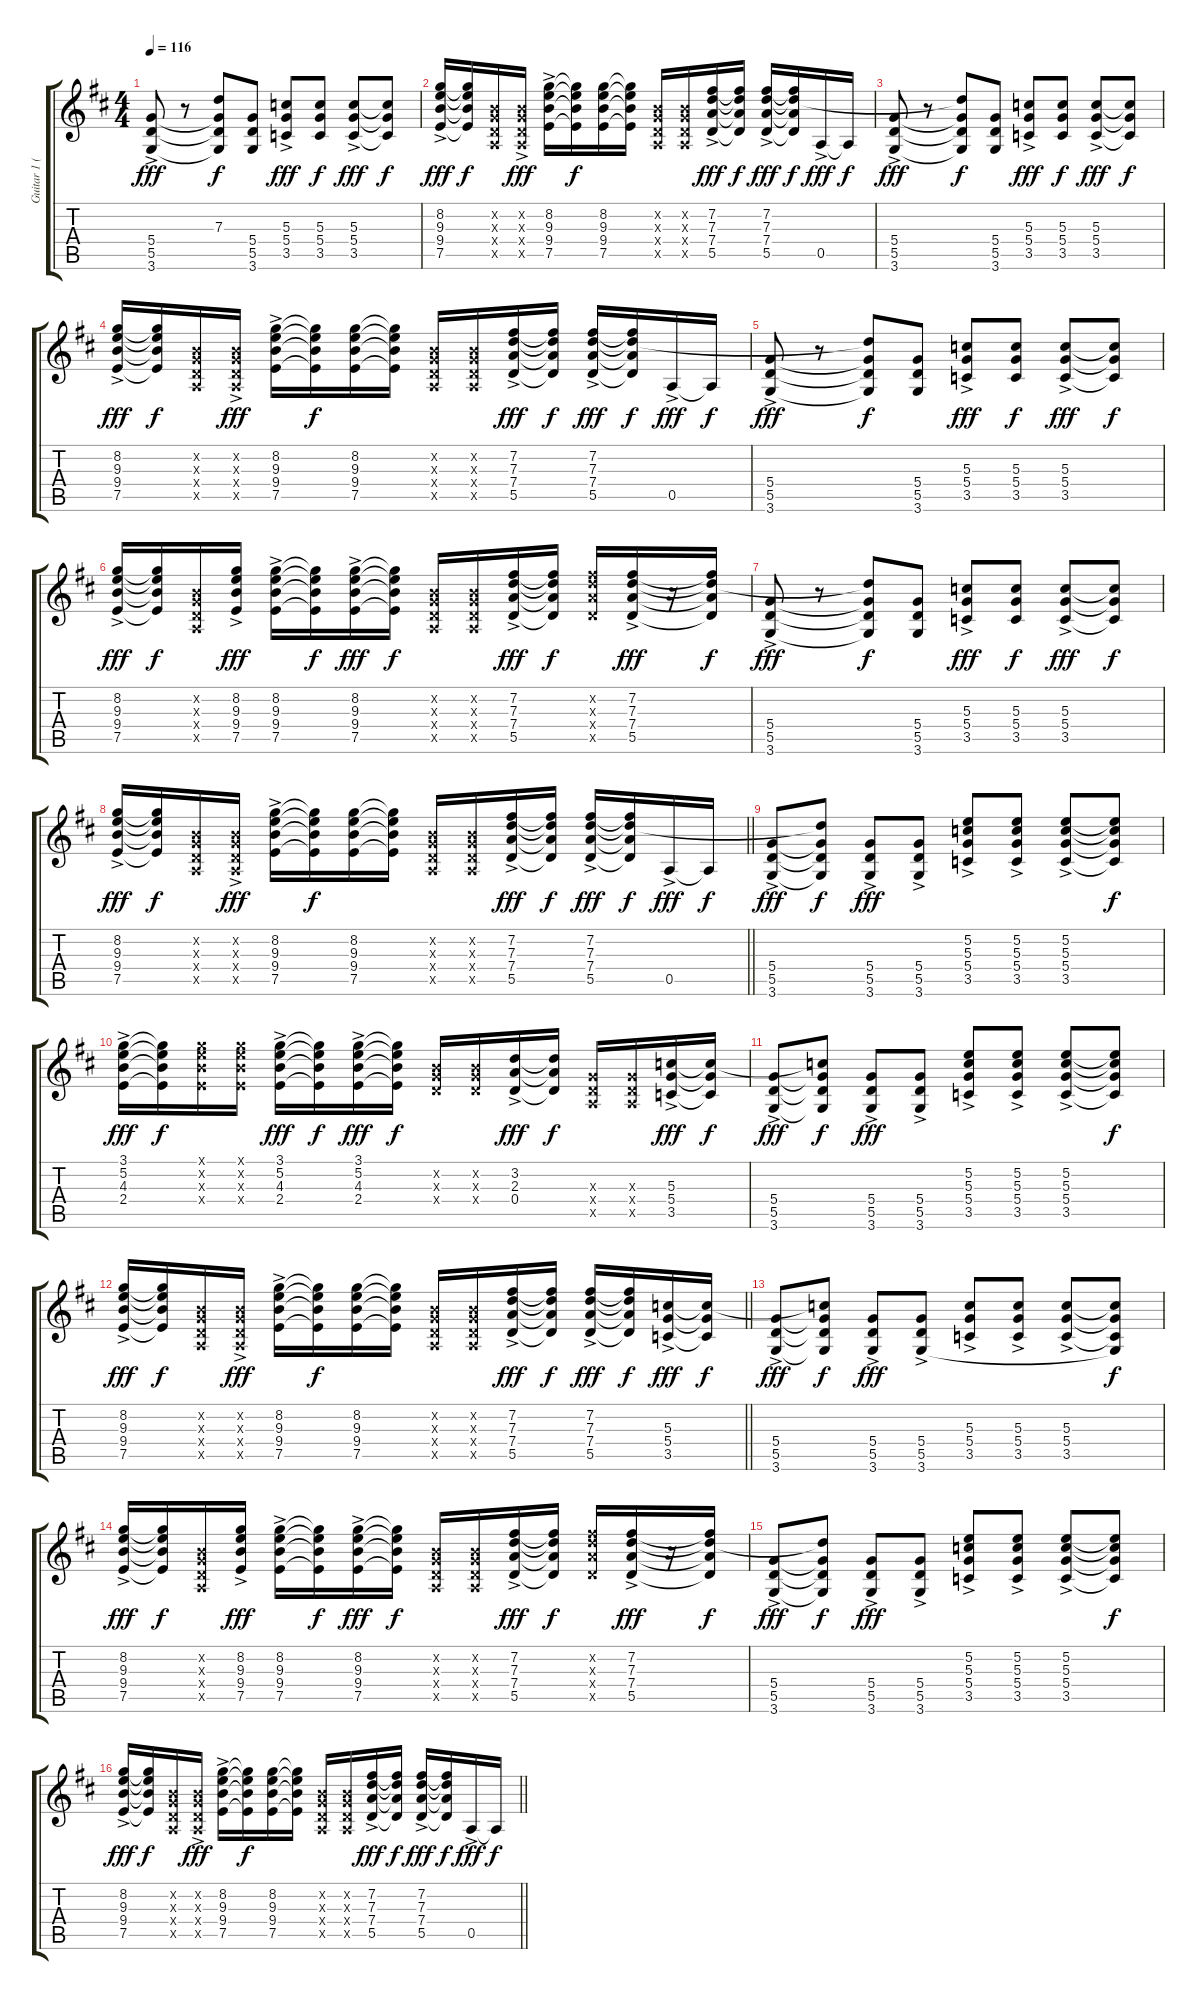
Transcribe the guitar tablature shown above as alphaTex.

\track ("Guitar 1 (Steel)" "Guitar 1 (") {instrument acousticguitarsteel}
\staff {score tabs}
\tuning (E4 B3 G3 D3 A2 E2) {hide}
\ts (4 4)
\tempo 116
\clef g2
\ks d
(5.4{ac} 5.5{ac} 3.6{ac}).8{dy fff} r.8 (7.3{t} 5.4{t} 5.5{t} 3.6{t}).8{dy f} (5.4 5.5 3.6).8 (5.3{ac} 5.4{ac} 3.5{ac}).8{dy fff} (5.3 5.4 3.5).8{dy f} (5.3{ac} 5.4{ac} 3.5{ac}).8{dy fff} (5.3{t} 5.4{t} 3.5{t}).8{dy f} |
(8.2{ac} 9.3{ac} 9.4{ac} 7.5{ac}).16{dy fff} (8.2{t} 9.3{t} 9.4{t} 7.5{t}).16{dy f} (0.2{x} 0.3{x} 0.4{x} 0.5{x}).16 (0.2{ac x} 0.3{ac x} 0.4{ac x} 0.5{ac x}).16{dy fff} (8.2{ac} 9.3{ac} 9.4{ac} 7.5{ac}).16 (8.2{t} 9.3{t} 9.4{t} 7.5{t}).16{dy f} (8.2 9.3 9.4 7.5).16 (8.2{t} 9.3{t} 9.4{t} 7.5{t}).16 (0.2{x} 0.3{x} 0.4{x} 0.5{x}).16 (0.2{x} 0.3{x} 0.4{x} 0.5{x}).16 (7.2{ac} 7.3{ac} 7.4{ac} 5.5{ac}).16{dy fff} (7.2{t} 7.3{t} 7.4{t} 5.5{t}).16{dy f} (7.2{ac} 7.3{ac} 7.4{ac} 5.5{ac}).16{dy fff} (7.2{t} 7.3{t} 7.4{t} 5.5{t}).16{dy f} 0.5{ac}.16{dy fff} 0.5{t}.16{dy f} |
(5.4{ac} 5.5{ac} 3.6{ac}).8{dy fff} r.8 (7.3{t} 5.4{t} 5.5{t} 3.6{t}).8{dy f} (5.4 5.5 3.6).8 (5.3{ac} 5.4{ac} 3.5{ac}).8{dy fff} (5.3 5.4 3.5).8{dy f} (5.3{ac} 5.4{ac} 3.5{ac}).8{dy fff} (5.3{t} 5.4{t} 3.5{t}).8{dy f} |
(8.2{ac} 9.3{ac} 9.4{ac} 7.5{ac}).16{dy fff} (8.2{t} 9.3{t} 9.4{t} 7.5{t}).16{dy f} (0.2{x} 0.3{x} 0.4{x} 0.5{x}).16 (0.2{ac x} 0.3{ac x} 0.4{ac x} 0.5{ac x}).16{dy fff} (8.2{ac} 9.3{ac} 9.4{ac} 7.5{ac}).16 (8.2{t} 9.3{t} 9.4{t} 7.5{t}).16{dy f} (8.2 9.3 9.4 7.5).16 (8.2{t} 9.3{t} 9.4{t} 7.5{t}).16 (0.2{x} 0.3{x} 0.4{x} 0.5{x}).16 (0.2{x} 0.3{x} 0.4{x} 0.5{x}).16 (7.2{ac} 7.3{ac} 7.4{ac} 5.5{ac}).16{dy fff} (7.2{t} 7.3{t} 7.4{t} 5.5{t}).16{dy f} (7.2{ac} 7.3{ac} 7.4{ac} 5.5{ac}).16{dy fff} (7.2{t} 7.3{t} 7.4{t} 5.5{t}).16{dy f} 0.5{ac}.16{dy fff} 0.5{t}.16{dy f} |
(5.4{ac} 5.5{ac} 3.6{ac}).8{dy fff} r.8 (7.3{t} 5.4{t} 5.5{t} 3.6{t}).8{dy f} (5.4 5.5 3.6).8 (5.3{ac} 5.4{ac} 3.5{ac}).8{dy fff} (5.3 5.4 3.5).8{dy f} (5.3{ac} 5.4{ac} 3.5{ac}).8{dy fff} (5.3{t} 5.4{t} 3.5{t}).8{dy f} |
(8.2{ac} 9.3{ac} 9.4{ac} 7.5{ac}).16{dy fff} (8.2{t} 9.3{t} 9.4{t} 7.5{t}).16{dy f} (0.2{x} 0.3{x} 0.4{x} 0.5{x}).16 (8.2{ac} 9.3{ac} 9.4{ac} 7.5{ac}).16{dy fff} (8.2{ac} 9.3{ac} 9.4{ac} 7.5{ac}).16 (8.2{t} 9.3{t} 9.4{t} 7.5{t}).16{dy f} (8.2{ac} 9.3{ac} 9.4{ac} 7.5{ac}).16{dy fff} (8.2{t} 9.3{t} 9.4{t} 7.5{t}).16{dy f} (0.2{x} 0.3{x} 0.4{x} 0.5{x}).16 (0.2{x} 0.3{x} 0.4{x} 0.5{x}).16 (7.2{ac} 7.3{ac} 7.4{ac} 5.5{ac}).16{dy fff} (7.2{t} 7.3{t} 7.4{t} 5.5{t}).16{dy f} (7.2{x} 7.3{x} 7.4{x} 5.5{x}).16 (7.2{ac} 7.3{ac} 7.4{ac} 5.5{ac}).16{dy fff} r.16 (7.2{t} 7.3{t} 7.4{t} 5.5{t}).16{dy f} |
(5.4{ac} 5.5{ac} 3.6{ac}).8{dy fff} r.8 (7.3{t} 5.4{t} 5.5{t} 3.6{t}).8{dy f} (5.4 5.5 3.6).8 (5.3{ac} 5.4{ac} 3.5{ac}).8{dy fff} (5.3 5.4 3.5).8{dy f} (5.3{ac} 5.4{ac} 3.5{ac}).8{dy fff} (5.3{t} 5.4{t} 3.5{t}).8{dy f} |
\barLineRight lightlight
(8.2{ac} 9.3{ac} 9.4{ac} 7.5{ac}).16{dy fff} (8.2{t} 9.3{t} 9.4{t} 7.5{t}).16{dy f} (0.2{x} 0.3{x} 0.4{x} 0.5{x}).16 (0.2{ac x} 0.3{ac x} 0.4{ac x} 0.5{ac x}).16{dy fff} (8.2{ac} 9.3{ac} 9.4{ac} 7.5{ac}).16 (8.2{t} 9.3{t} 9.4{t} 7.5{t}).16{dy f} (8.2 9.3 9.4 7.5).16 (8.2{t} 9.3{t} 9.4{t} 7.5{t}).16 (0.2{x} 0.3{x} 0.4{x} 0.5{x}).16 (0.2{x} 0.3{x} 0.4{x} 0.5{x}).16 (7.2{ac} 7.3{ac} 7.4{ac} 5.5{ac}).16{dy fff} (7.2{t} 7.3{t} 7.4{t} 5.5{t}).16{dy f} (7.2{ac} 7.3{ac} 7.4{ac} 5.5{ac}).16{dy fff} (7.2{t} 7.3{t} 7.4{t} 5.5{t}).16{dy f} 0.5{ac}.16{dy fff} 0.5{t}.16{dy f} |
(5.4{ac} 5.5{ac} 3.6{ac}).8{dy fff} (7.3{t} 5.4{t} 5.5{t} 3.6{t}).8{dy f} (5.4{ac} 5.5{ac} 3.6{ac}).8{dy fff} (5.4{ac} 5.5{ac} 3.6{ac}).8 (5.2{ac} 5.3{ac} 5.4{ac} 3.5{ac}).8 (5.2{ac} 5.3{ac} 5.4{ac} 3.5{ac}).8 (5.2{ac} 5.3{ac} 5.4{ac} 3.5{ac}).8 (5.2{t} 5.3{t} 5.4{t} 3.5{t}).8{dy f} |
(3.1{ac} 5.2{ac} 4.3{ac} 2.4{ac}).16{dy fff} (3.1{t} 5.2{t} 4.3{t} 2.4{t}).16{dy f} (3.1{x} 5.2{x} 4.3{x} 2.4{x}).16 (3.1{x} 5.2{x} 4.3{x} 2.4{x}).16 (3.1{ac} 5.2{ac} 4.3{ac} 2.4{ac}).16{dy fff} (3.1{t} 5.2{t} 4.3{t} 2.4{t}).16{dy f} (3.1{ac} 5.2{ac} 4.3{ac} 2.4{ac}).16{dy fff} (3.1{t} 5.2{t} 4.3{t} 2.4{t}).16{dy f} (0.2{x} 0.3{x} 0.4{x}).16 (0.2{x} 0.3{x} 0.4{x}).16 (3.2{ac} 2.3{ac} 0.4{ac}).16{dy fff} (3.2{t} 2.3{t} 0.4{t}).16{dy f} (0.3{x} 0.4{x} 0.5{x}).16 (0.3{x} 0.4{x} 0.5{x}).16 (5.3{ac} 5.4{ac} 3.5{ac}).16{dy fff} (5.3{t} 5.4{t} 3.5{t}).16{dy f} |
(5.4{ac} 5.5{ac} 3.6{ac}).8{dy fff} (5.3{t} 5.4{t} 5.5{t} 3.6{t}).8{dy f} (5.4{ac} 5.5{ac} 3.6{ac}).8{dy fff} (5.4{ac} 5.5{ac} 3.6{ac}).8 (5.2{ac} 5.3{ac} 5.4{ac} 3.5{ac}).8 (5.2{ac} 5.3{ac} 5.4{ac} 3.5{ac}).8 (5.2{ac} 5.3{ac} 5.4{ac} 3.5{ac}).8 (5.2{t} 5.3{t} 5.4{t} 3.5{t}).8{dy f} |
\barLineRight lightlight
(8.2{ac} 9.3{ac} 9.4{ac} 7.5{ac}).16{dy fff} (8.2{t} 9.3{t} 9.4{t} 7.5{t}).16{dy f} (0.2{x} 0.3{x} 0.4{x} 0.5{x}).16 (0.2{ac x} 0.3{ac x} 0.4{ac x} 0.5{ac x}).16{dy fff} (8.2{ac} 9.3{ac} 9.4{ac} 7.5{ac}).16 (8.2{t} 9.3{t} 9.4{t} 7.5{t}).16{dy f} (8.2 9.3 9.4 7.5).16 (8.2{t} 9.3{t} 9.4{t} 7.5{t}).16 (0.2{x} 0.3{x} 0.4{x} 0.5{x}).16 (0.2{x} 0.3{x} 0.4{x} 0.5{x}).16 (7.2{ac} 7.3{ac} 7.4{ac} 5.5{ac}).16{dy fff} (7.2{t} 7.3{t} 7.4{t} 5.5{t}).16{dy f} (7.2{ac} 7.3{ac} 7.4{ac} 5.5{ac}).16{dy fff} (7.2{t} 7.3{t} 7.4{t} 5.5{t}).16{dy f} (5.3{ac} 5.4{ac} 3.5{ac}).16{dy fff} (5.3{t} 5.4{t} 3.5{t}).16{dy f} |
(5.4{ac} 5.5{ac} 3.6{ac}).8{dy fff} (5.3{t} 5.4{t} 5.5{t} 3.6{t}).8{dy f} (5.4{ac} 5.5{ac} 3.6{ac}).8{dy fff} (5.4{ac} 5.5{ac} 3.6{ac}).8 (5.3 5.4{ac} 3.5{ac}).8 (5.3 5.4{ac} 3.5{ac}).8 (5.3 5.4{ac} 3.5{ac}).8 (5.3{t} 5.4{t} 3.5{t} 3.6{t}).8{dy f} |
(8.2{ac} 9.3{ac} 9.4{ac} 7.5{ac}).16{dy fff} (8.2{t} 9.3{t} 9.4{t} 7.5{t}).16{dy f} (0.2{x} 0.3{x} 0.4{x} 0.5{x}).16 (8.2{ac} 9.3{ac} 9.4{ac} 7.5{ac}).16{dy fff} (8.2{ac} 9.3{ac} 9.4{ac} 7.5{ac}).16 (8.2{t} 9.3{t} 9.4{t} 7.5{t}).16{dy f} (8.2{ac} 9.3{ac} 9.4{ac} 7.5{ac}).16{dy fff} (8.2{t} 9.3{t} 9.4{t} 7.5{t}).16{dy f} (0.2{x} 0.3{x} 0.4{x} 0.5{x}).16 (0.2{x} 0.3{x} 0.4{x} 0.5{x}).16 (7.2{ac} 7.3{ac} 7.4{ac} 5.5{ac}).16{dy fff} (7.2{t} 7.3{t} 7.4{t} 5.5{t}).16{dy f} (7.2{x} 7.3{x} 7.4{x} 5.5{x}).16 (7.2{ac} 7.3{ac} 7.4{ac} 5.5{ac}).16{dy fff} r.16 (7.2{t} 7.3{t} 7.4{t} 5.5{t}).16{dy f} |
(5.4{ac} 5.5{ac} 3.6{ac}).8{dy fff} (7.3{t} 5.4{t} 5.5{t} 3.6{t}).8{dy f} (5.4{ac} 5.5{ac} 3.6{ac}).8{dy fff} (5.4{ac} 5.5{ac} 3.6{ac}).8 (5.2{ac} 5.3{ac} 5.4{ac} 3.5{ac}).8 (5.2{ac} 5.3{ac} 5.4{ac} 3.5{ac}).8 (5.2{ac} 5.3{ac} 5.4{ac} 3.5{ac}).8 (5.2{t} 5.3{t} 5.4{t} 3.5{t}).8{dy f} |
\barLineRight lightlight
(8.2{ac} 9.3{ac} 9.4{ac} 7.5{ac}).16{dy fff} (8.2{t} 9.3{t} 9.4{t} 7.5{t}).16{dy f} (0.2{x} 0.3{x} 0.4{x} 0.5{x}).16 (0.2{ac x} 0.3{ac x} 0.4{ac x} 0.5{ac x}).16{dy fff} (8.2{ac} 9.3{ac} 9.4{ac} 7.5{ac}).16 (8.2{t} 9.3{t} 9.4{t} 7.5{t}).16{dy f} (8.2 9.3 9.4 7.5).16 (8.2{t} 9.3{t} 9.4{t} 7.5{t}).16 (0.2{x} 0.3{x} 0.4{x} 0.5{x}).16 (0.2{x} 0.3{x} 0.4{x} 0.5{x}).16 (7.2{ac} 7.3{ac} 7.4{ac} 5.5{ac}).16{dy fff} (7.2{t} 7.3{t} 7.4{t} 5.5{t}).16{dy f} (7.2{ac} 7.3{ac} 7.4{ac} 5.5{ac}).16{dy fff} (7.2{t} 7.3{t} 7.4{t} 5.5{t}).16{dy f} 0.5{ac}.16{dy fff} 0.5{t}.16{dy f}
